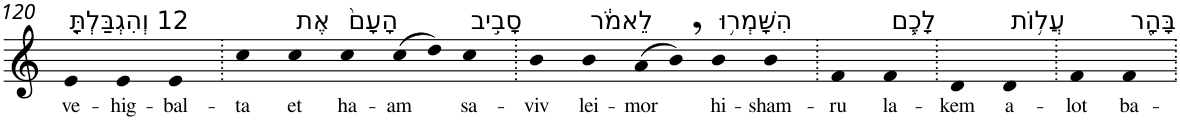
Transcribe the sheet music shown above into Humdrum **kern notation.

**kern	**text
*part1	*part1
*staff1	*staff1
*I"Piano	*
*I'Pno	*
!!LO:PB:g=z
*clefG2	*
*k[]	*
=120	=120
!LO:TX:a:t=12 וְהִגְבַּלְתָּ֤	!
!	!LO:LY:b
4e	ve-
!	!LO:LY:b
4e	-hig-
!	!LO:LY:b
4e	-bal-
=121.	=121.
!	!LO:LY:b
4cc	-ta
!LO:TX:a:t=אֶת	!
!	!LO:LY:b
4cc	et
!LO:TX:a:t=הָעָם֙	!
!	!LO:LY:b
4cc	ha-
!	!LO:LY:b
(>8cc	-am
8dd)	.
!LO:TX:a:t=סָבִ֣יב	!
!	!LO:LY:b
4cc	sa-
=122.	=122.
!	!LO:LY:b
4b	-viv
!LO:TX:a:t=לֵאמֹ֔ר	!
!	!LO:LY:b
4b	lei-
!	!LO:LY:b
(>8a	-mor
8b,)	.
!LO:TX:a:t=הִשָּׁמְר֥וּ	!
!	!LO:LY:b
4b	hi-
!	!LO:LY:b
4b	-sham-
=123.	=123.
!	!LO:LY:b
4f	-ru
!LO:TX:a:t=לָכֶ֛ם	!
!	!LO:LY:b
4f	la-
=124.	=124.
!	!LO:LY:b
4d	-kem
!LO:TX:a:t=עֲל֥וֹת	!
!	!LO:LY:b
4d	a-
=125.	=125.
!	!LO:LY:b
4f	-lot
!LO:TX:a:t=בָּהָ֖ר	!
!	!LO:LY:b
4f	ba-
=.	=.
*-	*-
